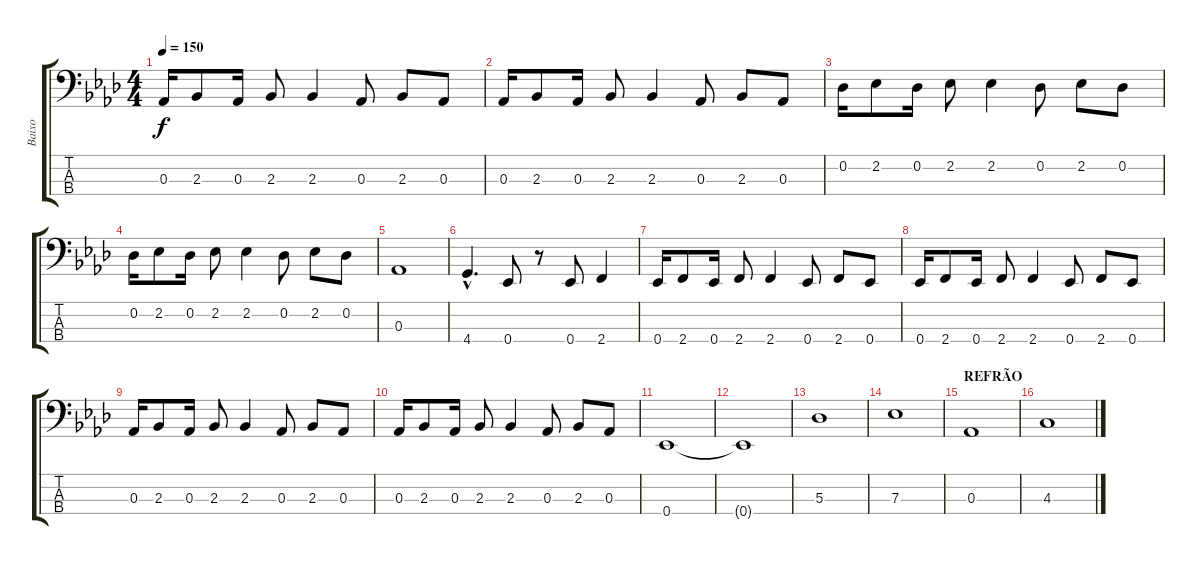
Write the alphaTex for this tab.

\track ("Baixo" "Baixo") {instrument electricbassfinger}
\staff {score tabs}
\tuning (Gb2 Db2 Ab1 Eb1) {hide}
\ts (4 4)
\tempo 150
\clef f4
\ks fminor
0.3.16{dy f} 2.3.8 0.3.16 2.3.8 2.3.4 0.3.8 2.3.8 0.3.8 |
0.3.16 2.3.8 0.3.16 2.3.8 2.3.4 0.3.8 2.3.8 0.3.8 |
0.2.16 2.2.8 0.2.16 2.2.8 2.2.4 0.2.8 2.2.8 0.2.8 |
0.2.16 2.2.8 0.2.16 2.2.8 2.2.4 0.2.8 2.2.8 0.2.8 |
0.3.1 |
4.4{hac}.4{d} 0.4.8 r.8 0.4.8 2.4.4 |
0.4.16 2.4.8 0.4.16 2.4.8 2.4.4 0.4.8 2.4.8 0.4.8 |
0.4.16 2.4.8 0.4.16 2.4.8 2.4.4 0.4.8 2.4.8 0.4.8 |
0.3.16 2.3.8 0.3.16 2.3.8 2.3.4 0.3.8 2.3.8 0.3.8 |
0.3.16 2.3.8 0.3.16 2.3.8 2.3.4 0.3.8 2.3.8 0.3.8 |
0.4.1 |
0.4{t}.1 |
5.3.1 |
7.3.1 |
\section ("" "REFRÃO")
0.3.1 |
4.3.1
